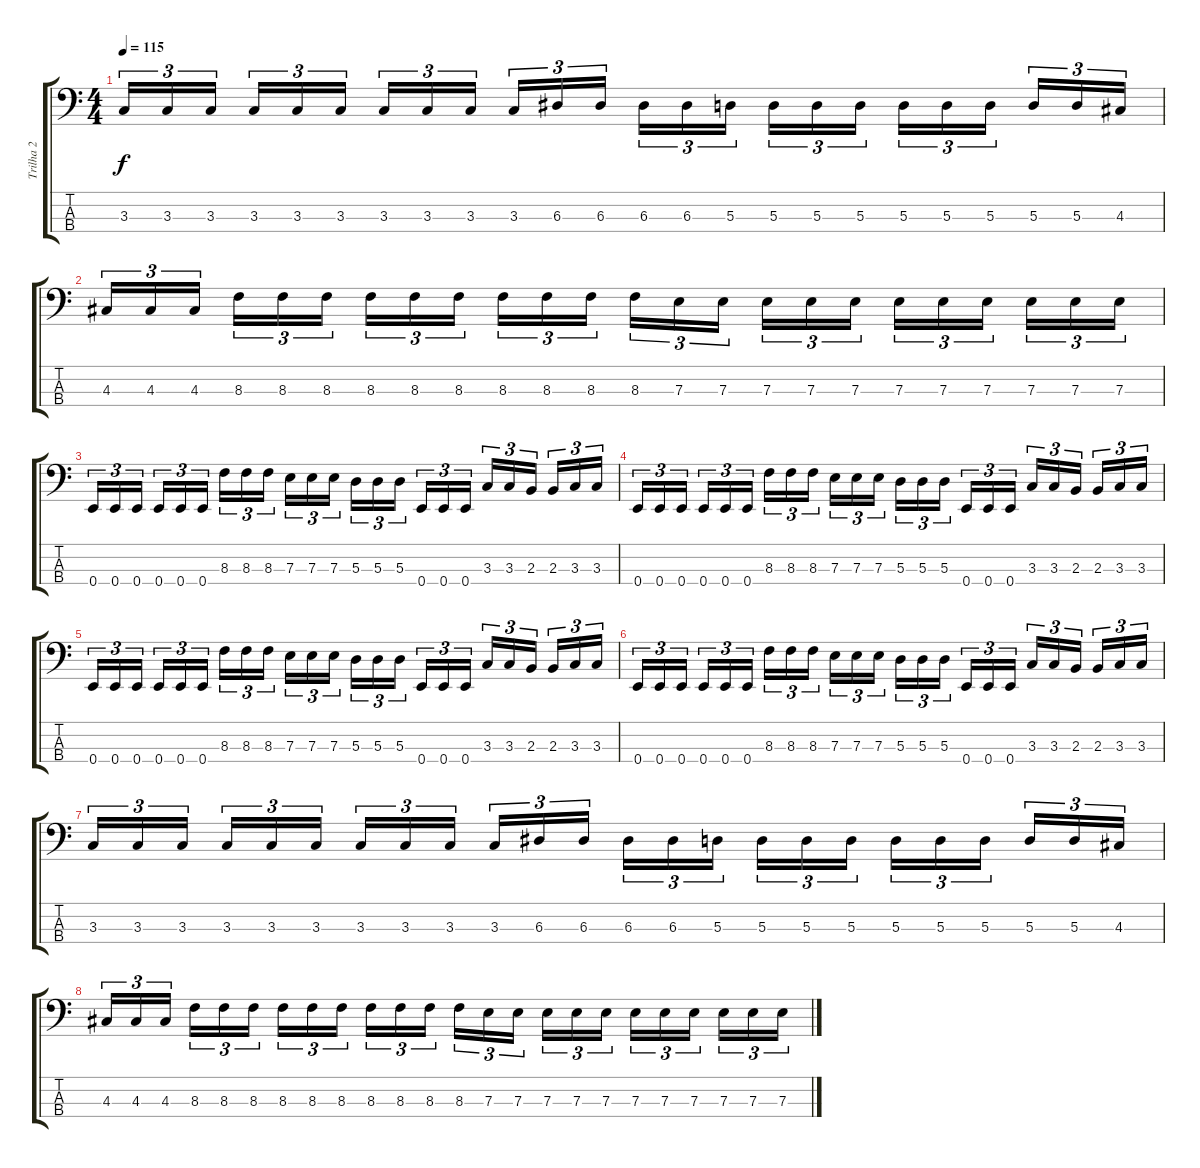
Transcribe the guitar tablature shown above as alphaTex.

\track ("Trilha 2" "Trilha 2") {instrument electricbasspick}
\staff {score tabs}
\tuning (G2 D2 A1 E1) {hide}
\ts (4 4)
\tempo 115
\clef f4
\ks c
3.3.16{tu (3 2) dy f} 3.3.16{tu (3 2)} 3.3.16{tu (3 2)} 3.3.16{tu (3 2)} 3.3.16{tu (3 2)} 3.3.16{tu (3 2)} 3.3.16{tu (3 2)} 3.3.16{tu (3 2)} 3.3.16{tu (3 2)} 3.3.16{tu (3 2)} 6.3.16{tu (3 2)} 6.3.16{tu (3 2)} 6.3.16{tu (3 2)} 6.3.16{tu (3 2)} 5.3.16{tu (3 2)} 5.3.16{tu (3 2)} 5.3.16{tu (3 2)} 5.3.16{tu (3 2)} 5.3.16{tu (3 2)} 5.3.16{tu (3 2)} 5.3.16{tu (3 2)} 5.3.16{tu (3 2)} 5.3.16{tu (3 2)} 4.3.16{tu (3 2)} |
4.3.16{tu (3 2)} 4.3.16{tu (3 2)} 4.3.16{tu (3 2)} 8.3.16{tu (3 2)} 8.3.16{tu (3 2)} 8.3.16{tu (3 2)} 8.3.16{tu (3 2)} 8.3.16{tu (3 2)} 8.3.16{tu (3 2)} 8.3.16{tu (3 2)} 8.3.16{tu (3 2)} 8.3.16{tu (3 2)} 8.3.16{tu (3 2)} 7.3.16{tu (3 2)} 7.3.16{tu (3 2)} 7.3.16{tu (3 2)} 7.3.16{tu (3 2)} 7.3.16{tu (3 2)} 7.3.16{tu (3 2)} 7.3.16{tu (3 2)} 7.3.16{tu (3 2)} 7.3.16{tu (3 2)} 7.3.16{tu (3 2)} 7.3.16{tu (3 2)} |
0.4.16{tu (3 2)} 0.4.16{tu (3 2)} 0.4.16{tu (3 2)} 0.4.16{tu (3 2)} 0.4.16{tu (3 2)} 0.4.16{tu (3 2)} 8.3.16{tu (3 2)} 8.3.16{tu (3 2)} 8.3.16{tu (3 2)} 7.3.16{tu (3 2)} 7.3.16{tu (3 2)} 7.3.16{tu (3 2)} 5.3.16{tu (3 2)} 5.3.16{tu (3 2)} 5.3.16{tu (3 2)} 0.4.16{tu (3 2)} 0.4.16{tu (3 2)} 0.4.16{tu (3 2)} 3.3.16{tu (3 2)} 3.3.16{tu (3 2)} 2.3.16{tu (3 2)} 2.3.16{tu (3 2)} 3.3.16{tu (3 2)} 3.3.16{tu (3 2)} |
0.4.16{tu (3 2)} 0.4.16{tu (3 2)} 0.4.16{tu (3 2)} 0.4.16{tu (3 2)} 0.4.16{tu (3 2)} 0.4.16{tu (3 2)} 8.3.16{tu (3 2)} 8.3.16{tu (3 2)} 8.3.16{tu (3 2)} 7.3.16{tu (3 2)} 7.3.16{tu (3 2)} 7.3.16{tu (3 2)} 5.3.16{tu (3 2)} 5.3.16{tu (3 2)} 5.3.16{tu (3 2)} 0.4.16{tu (3 2)} 0.4.16{tu (3 2)} 0.4.16{tu (3 2)} 3.3.16{tu (3 2)} 3.3.16{tu (3 2)} 2.3.16{tu (3 2)} 2.3.16{tu (3 2)} 3.3.16{tu (3 2)} 3.3.16{tu (3 2)} |
0.4.16{tu (3 2)} 0.4.16{tu (3 2)} 0.4.16{tu (3 2)} 0.4.16{tu (3 2)} 0.4.16{tu (3 2)} 0.4.16{tu (3 2)} 8.3.16{tu (3 2)} 8.3.16{tu (3 2)} 8.3.16{tu (3 2)} 7.3.16{tu (3 2)} 7.3.16{tu (3 2)} 7.3.16{tu (3 2)} 5.3.16{tu (3 2)} 5.3.16{tu (3 2)} 5.3.16{tu (3 2)} 0.4.16{tu (3 2)} 0.4.16{tu (3 2)} 0.4.16{tu (3 2)} 3.3.16{tu (3 2)} 3.3.16{tu (3 2)} 2.3.16{tu (3 2)} 2.3.16{tu (3 2)} 3.3.16{tu (3 2)} 3.3.16{tu (3 2)} |
0.4.16{tu (3 2)} 0.4.16{tu (3 2)} 0.4.16{tu (3 2)} 0.4.16{tu (3 2)} 0.4.16{tu (3 2)} 0.4.16{tu (3 2)} 8.3.16{tu (3 2)} 8.3.16{tu (3 2)} 8.3.16{tu (3 2)} 7.3.16{tu (3 2)} 7.3.16{tu (3 2)} 7.3.16{tu (3 2)} 5.3.16{tu (3 2)} 5.3.16{tu (3 2)} 5.3.16{tu (3 2)} 0.4.16{tu (3 2)} 0.4.16{tu (3 2)} 0.4.16{tu (3 2)} 3.3.16{tu (3 2)} 3.3.16{tu (3 2)} 2.3.16{tu (3 2)} 2.3.16{tu (3 2)} 3.3.16{tu (3 2)} 3.3.16{tu (3 2)} |
3.3.16{tu (3 2)} 3.3.16{tu (3 2)} 3.3.16{tu (3 2)} 3.3.16{tu (3 2)} 3.3.16{tu (3 2)} 3.3.16{tu (3 2)} 3.3.16{tu (3 2)} 3.3.16{tu (3 2)} 3.3.16{tu (3 2)} 3.3.16{tu (3 2)} 6.3.16{tu (3 2)} 6.3.16{tu (3 2)} 6.3.16{tu (3 2)} 6.3.16{tu (3 2)} 5.3.16{tu (3 2)} 5.3.16{tu (3 2)} 5.3.16{tu (3 2)} 5.3.16{tu (3 2)} 5.3.16{tu (3 2)} 5.3.16{tu (3 2)} 5.3.16{tu (3 2)} 5.3.16{tu (3 2)} 5.3.16{tu (3 2)} 4.3.16{tu (3 2)} |
4.3.16{tu (3 2)} 4.3.16{tu (3 2)} 4.3.16{tu (3 2)} 8.3.16{tu (3 2)} 8.3.16{tu (3 2)} 8.3.16{tu (3 2)} 8.3.16{tu (3 2)} 8.3.16{tu (3 2)} 8.3.16{tu (3 2)} 8.3.16{tu (3 2)} 8.3.16{tu (3 2)} 8.3.16{tu (3 2)} 8.3.16{tu (3 2)} 7.3.16{tu (3 2)} 7.3.16{tu (3 2)} 7.3.16{tu (3 2)} 7.3.16{tu (3 2)} 7.3.16{tu (3 2)} 7.3.16{tu (3 2)} 7.3.16{tu (3 2)} 7.3.16{tu (3 2)} 7.3.16{tu (3 2)} 7.3.16{tu (3 2)} 7.3.16{tu (3 2)}
